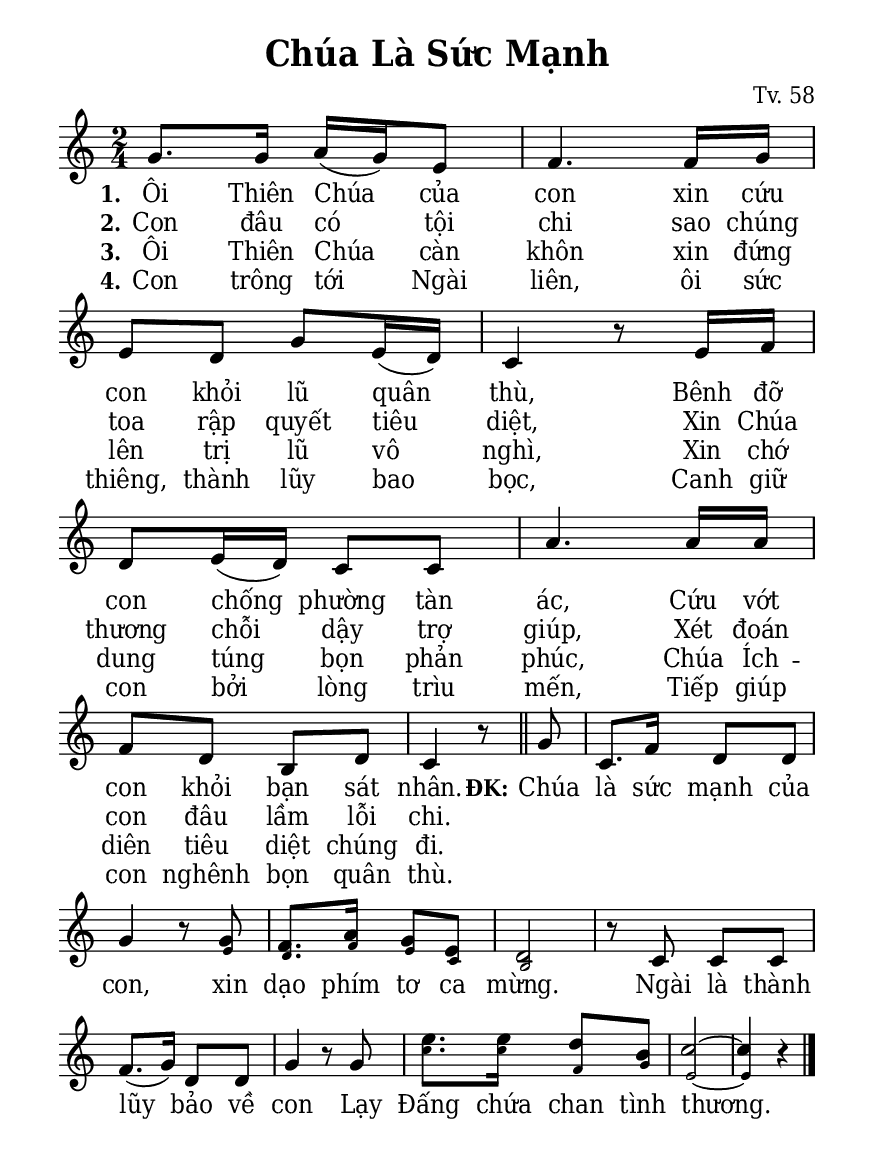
% Cài đặt chung\
\version "2.22.1"
\include "english.ly"

\header {
  title = "Chúa Là Sức Mạnh"
  composer = "Tv. 58"
  %arranger = "Lm. Kim Long"
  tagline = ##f
}

% Nhạc phiên khúc
nhacPhienKhucSop = \relative c'' {
  g8. g16 a (g) e8 |
  f4. f16 g |
  e8 d g e16 (d) |
  c4 r8 e16 f |
  d8 e16 (d) c8 c |
  a'4. a16 a |
  f8 d b d |
  c4 r8 \bar "||"
  
  g'8 |
  c,8. f16 d8 d |
  g4 r8 g |
  f8. a16 g8 e |
  d2 |
  r8 c c c |
  f8. (g16) d8 d |
  g4 r8 g |
  e'8. e16 d8 b |
  c2 ~ |
  c4 r \bar "|."
}

nhacPhienKhucAlto = \relative c'' {
  R2*7
  r4.
  g8 |
  c,8. f16 d8 d |
  g4 r8 e |
  d8. f16 e8 c |
  b2 |
  r8 c c c |
  f8. (g16) d8 d |
  g4 r8 g |
  c8. c16 f,8 g |
  e2 ~ |
  e4 r
}

% Lời phiên khúc
loiPhienKhucSop = \lyrics {
  <<
    {
      \set stanza = "1."
      Ôi Thiên Chúa của con
      xin cứu con khỏi lũ quân thù,
      Bênh đỡ con chống phường tàn ác,
      Cứu vớt con khỏi bạn sát nhân.
    }
    \new Lyrics {
	    \set associatedVoice = "beSop"
	    \set stanza = "2."
	    Con đâu có tội chi
	    sao chúng toa rập quyết tiêu diệt,
	    Xin Chúa thương chỗi dậy trợ giúp,
	    Xét đoán con đâu lầm lỗi chi.
    }
    \new Lyrics {
	    \set associatedVoice = "beSop"
	    \set stanza = "3."
	    Ôi Thiên Chúa càn khôn
	    xin đứng lên trị lũ vô nghì,
	    Xin chớ dung túng bọn phản phúc,
	    Chúa Ích -- diên tiêu diệt chúng đi.
    }
    \new Lyrics {
	    \set associatedVoice = "beSop"
	    \set stanza = "4."
	    Con trông tới Ngài liên,
	    ôi sức thiêng, thành lũy bao bọc,
	    Canh giữ con bởi lòng trìu mến,
	    Tiếp giúp con nghênh bọn quân thù.
    }
  >>
  \set stanza = "ĐK:"
  Chúa là sức mạnh của con,
  xin dạo phím tơ ca mừng.
  Ngài là thành lũy bảo về con
  Lạy Đấng chứa chan tình thương.
}

% Dàn trang
\paper {
  #(set-paper-size "a5")
  top-margin = 10\mm
  bottom-margin = 10\mm
  left-margin = 10\mm
  right-margin = 10\mm
  indent = #0
  #(define fonts
	 (make-pango-font-tree "Deja Vu Serif Condensed"
	 		       "Deja Vu Serif Condensed"
			       "Deja Vu Serif Condensed"
			       (/ 20 20)))
  print-page-number = ##f
  page-count = 1
}

TongNhip = {
  \key c \major \time 2/4
  \set Timing.beamExceptions = #'()
  \set Timing.baseMoment = #(ly:make-moment 1/4)
}

% Đổi kích thước nốt cho bè phụ
notBePhu =
#(define-music-function (font-size music) (number? ly:music?)
   (for-some-music
     (lambda (m)
       (if (music-is-of-type? m 'rhythmic-event)
           (begin
             (set! (ly:music-property m 'tweaks)
                   (cons `(font-size . ,font-size)
                         (ly:music-property m 'tweaks)))
             #t)
           #f))
     music)
   music)

\score {
  \new ChoirStaff <<
    \new Staff \with {
        \consists "Merge_rests_engraver"
        printPartCombineTexts = ##f
      }
      <<
      \new Voice \TongNhip \partCombine 
        \nhacPhienKhucSop
        \notBePhu -3 { \nhacPhienKhucAlto }
      \new NullVoice = beSop \nhacPhienKhucSop
      \new Lyrics \lyricsto beSop \loiPhienKhucSop
      >>
  >>
  \layout {
    %\override Staff.TimeSignature.transparent = ##t
    \override Lyrics.LyricSpace.minimum-distance = #1.5
    \override Score.BarNumber.break-visibility = ##(#f #f #f)
    \override Score.SpacingSpanner.uniform-stretching = ##t
  } 
}
